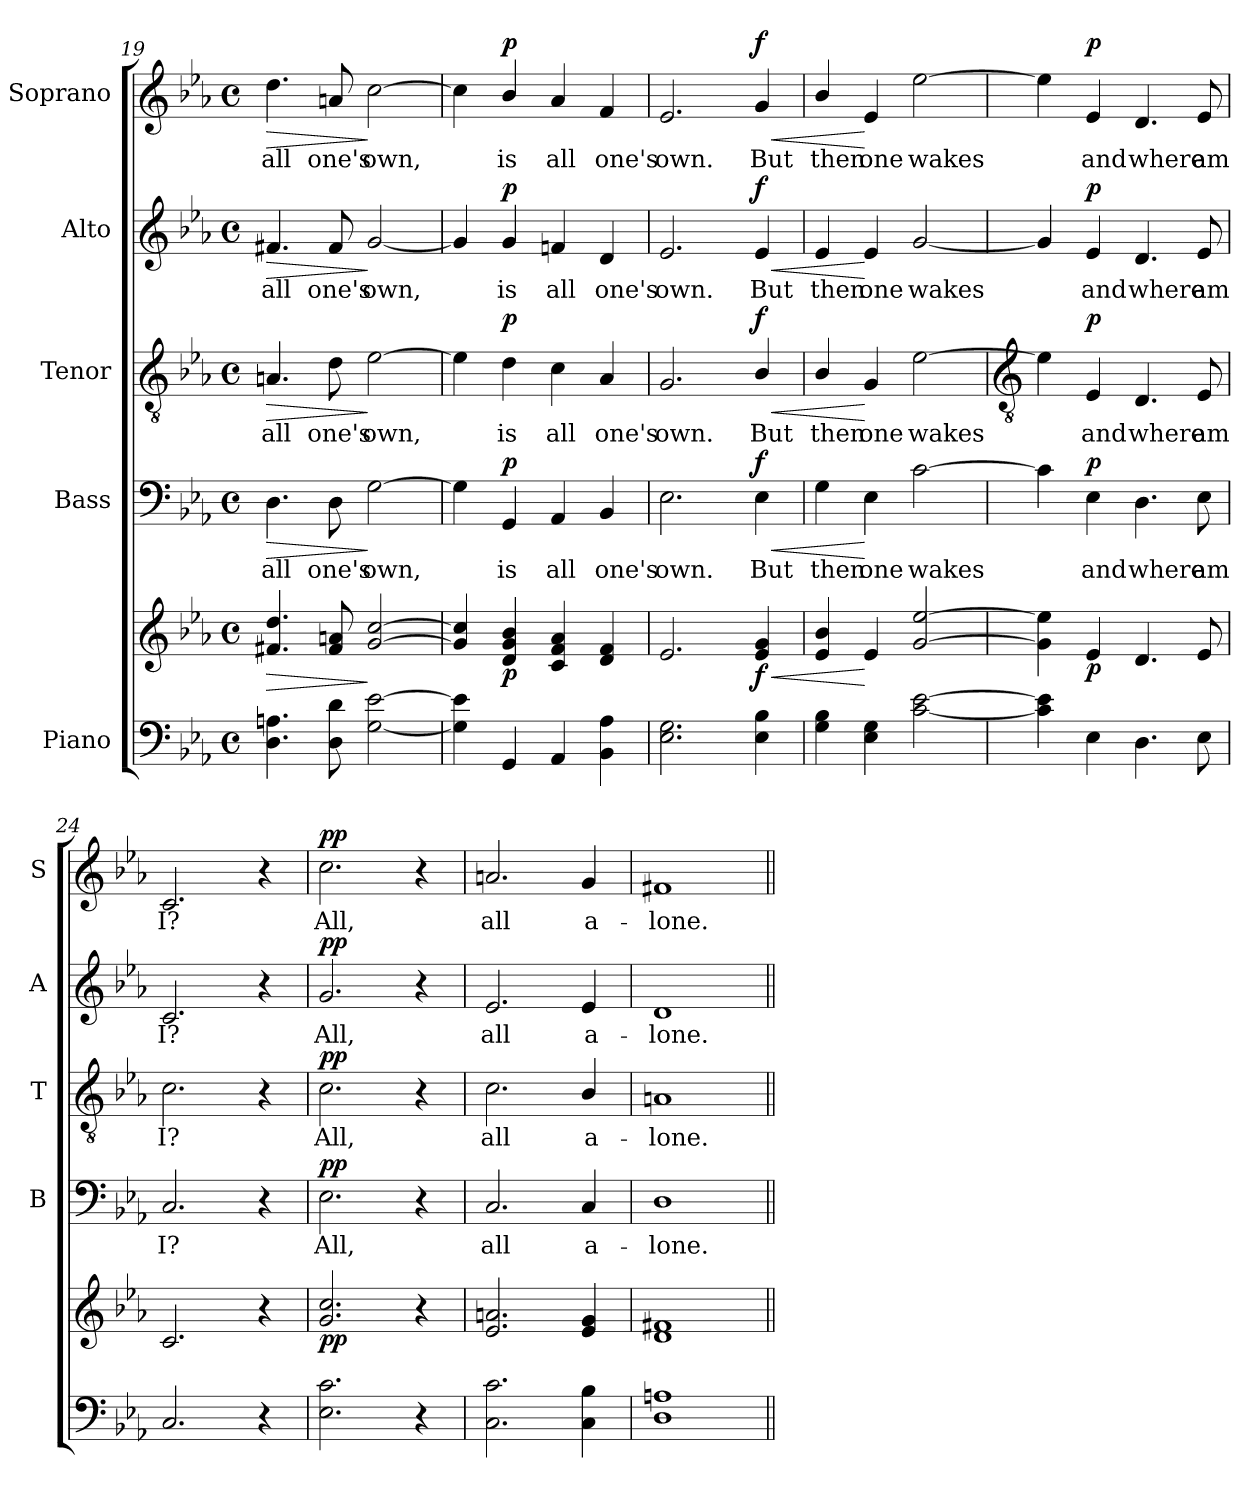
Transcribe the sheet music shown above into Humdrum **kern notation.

**kern	**kern	**dynam	**kern	**text	**dynam	**kern	**text	**dynam	**kern	**text	**dynam	**kern	**text	**dynam
*part5	*part5	*part5	*part4	*part4	*part4	*part3	*part3	*part3	*part2	*part2	*part2	*part1	*part1	*part1
*staff6	*staff5	*staff5/6	*staff4	*staff4	*staff4	*staff3	*staff3	*staff3	*staff2	*staff2	*staff2	*staff1	*staff1	*staff1
*I"Piano	*	*	*I"Bass	*	*	*I"Tenor	*	*	*I"Alto	*	*	*I"Soprano	*	*
*	*	*	*I'B	*	*	*I'T	*	*	*I'A	*	*	*I'S	*	*
*clefF4	*clefG2	*	*clefF4	*	*	*clefGv2	*	*	*clefG2	*	*	*clefG2	*	*
*k[b-e-a-]	*k[b-e-a-]	*	*k[b-e-a-]	*	*	*k[b-e-a-]	*	*	*k[b-e-a-]	*	*	*k[b-e-a-]	*	*
*E-:	*E-:	*	*E-:	*	*	*E-:	*	*	*E-:	*	*	*E-:	*	*
*M4/4	*M4/4	*	*M4/4	*	*	*M4/4	*	*	*M4/4	*	*	*M4/4	*	*
*met(c)	*met(c)	*	*met(c)	*	*	*met(c)	*	*	*met(c)	*	*	*met(c)	*	*
=19	=19	=19	=19	=19	=19	=19	=19	=19	=19	=19	=19	=19	=19	=19
!	!	!LO:HP:b	!	!LO:LY:b	!LO:HP:b	!	!LO:LY:b	!LO:HP:b	!	!LO:LY:b	!LO:HP:b	!	!LO:LY:b	!LO:HP:b
*	*^	*	*	*	*	*	*	*	*	*	*	*	*	*
4.D\ 4.An\	4.f#X/ 4.dd/	1ryy	>	4.D\	all	>	4.An/	all	>	4.f#X/	all	>	4.dd\	all	>
!	!	!	!	!	!LO:LY:b	!	!	!LO:LY:b	!	!	!LO:LY:b	!	!	!LO:LY:b	!
8D\ 8d\	8f#/ 8an/	.	.	8D\	one's	.	8d\	one's	.	8f#/	one's	.	8an/	one's	.
!	!	!	!	!	!LO:LY:b	!	!	!LO:LY:b	!	!	!LO:LY:b	!	!	!LO:LY:b	!
[2G\ [2e-\	[2g/ [2cc/	.	]	[2G\	own,	]	[2e-\	own,	]	[2g/	own,	]	[2cc\	own,	]
=20	=20	=20	=20	=20	=20	=20	=20	=20	=20	=20	=20	=20	=20	=20	=20
4G\] 4e-\]	4g/] 4cc/]	1ryy	.	4G\]	.	.	4e-\]	.	.	4g/]	.	.	4cc\]	.	.
!	!	!	!LO:DY:b	!	!LO:LY:b	!LO:DY:b	!	!LO:LY:b	!LO:DY:b	!	!LO:LY:b	!LO:DY:b	!	!LO:LY:b	!LO:DY:b
4GG/	4d/ 4g/ 4b-/	.	p	4GG/	is	p	4d\	is	p	4g/	is	p	4b-/	is	p
!	!	!	!	!	!LO:LY:b	!	!	!LO:LY:b	!	!	!LO:LY:b	!	!	!LO:LY:b	!
4AA-i/	4c/ 4f/ 4a-i/	.	.	4AA-i/	all	.	4c\	all	.	4fni/	all	.	4a-i/	all	.
!	!	!	!	!	!LO:LY:b	!	!	!LO:LY:b	!	!	!LO:LY:b	!	!	!LO:LY:b	!
4BB-\ 4A-i\	4d/ 4f/	.	.	4BB-/	one's	.	4A-i/	one's	.	4d/	one's	.	4f/	one's	.
=21	=21	=21	=21	=21	=21	=21	=21	=21	=21	=21	=21	=21	=21	=21	=21
!	!	!	!	!	!LO:LY:b	!	!	!LO:LY:b	!	!	!LO:LY:b	!	!	!LO:LY:b	!
2.E-\ 2.G\	2.e-/	1ryy	.	2.E-\	own.	.	2.G/	own.	.	2.e-/	own.	.	2.e-/	own.	.
!	!	!	!LO:HP:b	!	!LO:LY:b	!LO:HP:b	!	!LO:LY:b	!LO:HP:b	!	!LO:LY:b	!LO:HP:b	!	!LO:LY:b	!LO:HP:b
!	!	!	!LO:DY:n=1:b	!	!	!LO:DY:n=1:b	!	!	!LO:DY:n=1:b	!	!	!LO:DY:n=1:b	!	!	!LO:DY:n=1:b
4E-\ 4B-\	4e-/ 4g/	.	< f	4E-\	But	< f	4B-/	But	< f	4e-/	But	< f	4g/	But	< f
=22	=22	=22	=22	=22	=22	=22	=22	=22	=22	=22	=22	=22	=22	=22	=22
!	!	!	!	!	!LO:LY:b	!	!	!LO:LY:b	!	!	!LO:LY:b	!	!	!LO:LY:b	!
4G\ 4B-\	4e-/ 4b-/	1ryy	.	4G\	then	.	4B-/	then	.	4e-/	then	.	4b-/	then	.
!	!	!	!	!	!LO:LY:b	!	!	!LO:LY:b	!	!	!LO:LY:b	!	!	!LO:LY:b	!
4E-\ 4G\	4e-/	.	[	4E-\	one	[	4G/	one	[	4e-/	one	[	4e-/	one	[
!	!	!	!	!	!LO:LY:b	!	!	!LO:LY:b	!	!	!LO:LY:b	!	!	!LO:LY:b	!
[2c\ [2e-\	[2g/ [2ee-/	.	.	[2c\	wakes	.	[2e-\	wakes	.	[2g/	wakes	.	[2ee-\	wakes	.
*	*v	*v	*	*	*	*	*	*	*	*	*	*	*	*	*
!!LO:LB:g=z
=23	=23	=23	=23	=23	=23	=23	=23	=23	=23	=23	=23	=23	=23	=23
*	*	*	*	*	*	*clefGv2	*	*	*	*	*	*	*	*
4c\] 4e-\]	4g\] 4ee-\]	.	4c\]	.	.	4e-\]	.	.	4g/]	.	.	4ee-\]	.	.
!	!	!LO:DY:b	!	!LO:LY:b	!LO:DY:b	!	!LO:LY:b	!LO:DY:b	!	!LO:LY:b	!LO:DY:b	!	!LO:LY:b	!LO:DY:b
4E-\	4e-/	p	4E-\	and	p	4E-/	and	p	4e-/	and	p	4e-/	and	p
!	!	!	!	!LO:LY:b	!	!	!LO:LY:b	!	!	!LO:LY:b	!	!	!LO:LY:b	!
4.D\	4.d/	.	4.D\	where	.	4.D/	where	.	4.d/	where	.	4.d/	where	.
!	!	!	!	!LO:LY:b	!	!	!LO:LY:b	!	!	!LO:LY:b	!	!	!LO:LY:b	!
8E-\	8e-/	.	8E-\	am	.	8E-/	am	.	8e-/	am	.	8e-/	am	.
=24	=24	=24	=24	=24	=24	=24	=24	=24	=24	=24	=24	=24	=24	=24
!	!	!	!	!LO:LY:b	!	!	!LO:LY:b	!	!	!LO:LY:b	!	!	!LO:LY:b	!
2.C/	2.c/	.	2.C/	I?	.	2.c\	I?	.	2.c/	I?	.	2.c/	I?	.
4r	4r	.	4r	.	.	4r	.	.	4r	.	.	4r	.	.
=25	=25	=25	=25	=25	=25	=25	=25	=25	=25	=25	=25	=25	=25	=25
!	!	!LO:DY:b	!	!LO:LY:b	!LO:DY:b	!	!LO:LY:b	!LO:DY:b	!	!LO:LY:b	!LO:DY:b	!	!LO:LY:b	!LO:DY:b
2.E-\ 2.c\	2.g/ 2.cc/	pp	2.E-\	All,	pp	2.c\	All,	pp	2.g/	All,	pp	2.cc\	All,	pp
4r	4r	.	4r	.	.	4r	.	.	4r	.	.	4r	.	.
=26	=26	=26	=26	=26	=26	=26	=26	=26	=26	=26	=26	=26	=26	=26
!	!	!	!	!LO:LY:b	!	!	!LO:LY:b	!	!	!LO:LY:b	!	!	!LO:LY:b	!
2.C\ 2.c\	2.e-/ 2.an/	.	2.C/	all	.	2.c\	all	.	2.e-/	all	.	2.an/	all	.
!	!	!	!	!LO:LY:b	!	!	!LO:LY:b	!	!	!LO:LY:b	!	!	!LO:LY:b	!
4C\ 4B-\	4e-/ 4g/	.	4C/	a-	.	4B-/	a-	.	4e-/	a-	.	4g/	a-	.
=27	=27	=27	=27	=27	=27	=27	=27	=27	=27	=27	=27	=27	=27	=27
!	!	!	!	!LO:LY:b	!	!	!LO:LY:b	!	!	!LO:LY:b	!	!	!LO:LY:b	!
1D 1An	1d 1f#X	.	1D	-lone.	.	1An	-lone.	.	1d	-lone.	.	1f#X	-lone.	.
=||	=||	=||	=||	=||	=||	=||	=||	=||	=||	=||	=||	=||	=||	=||
*-	*-	*-	*-	*-	*-	*-	*-	*-	*-	*-	*-	*-	*-	*-
